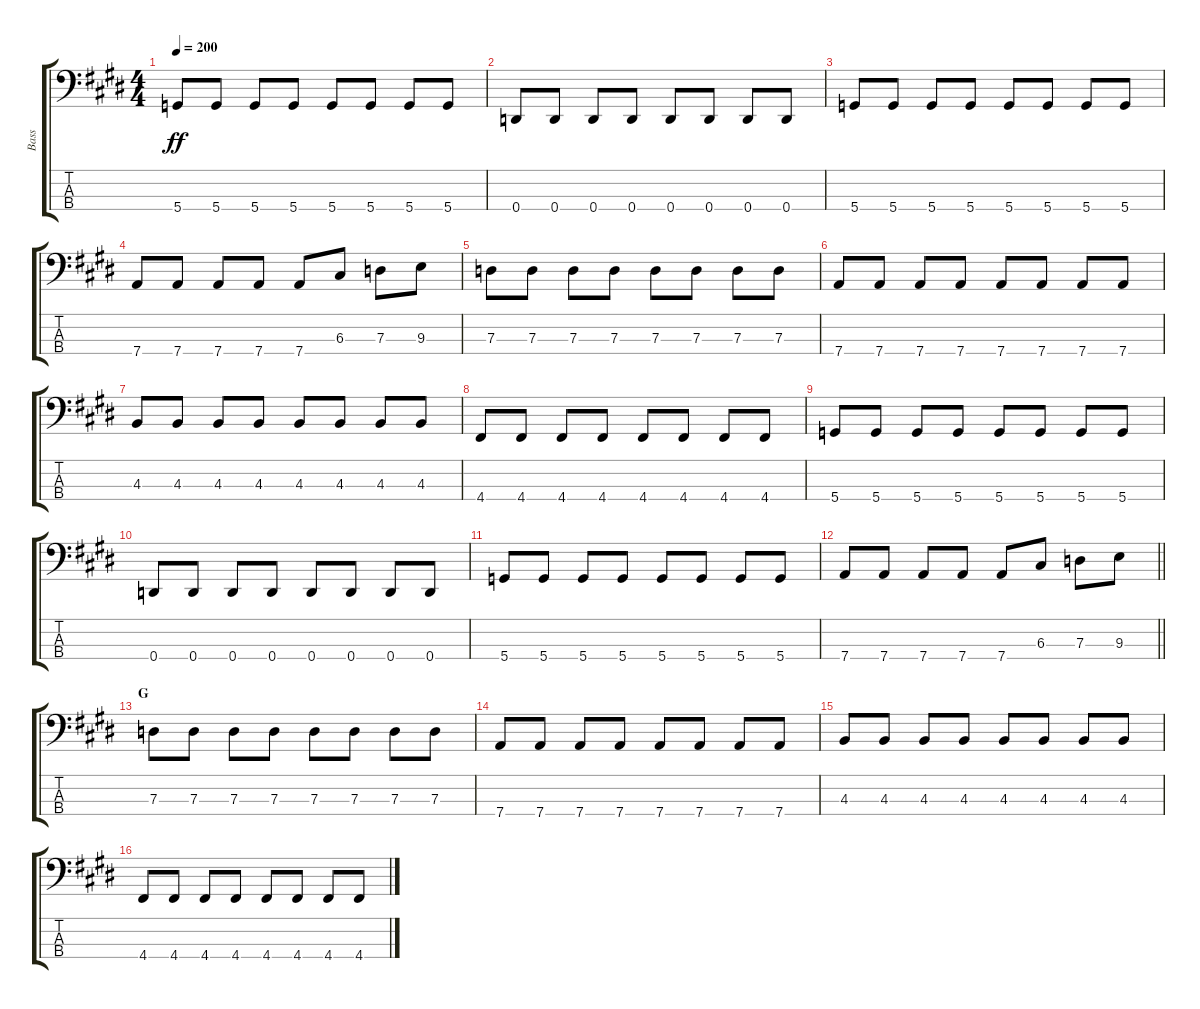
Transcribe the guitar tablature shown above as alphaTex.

\track ("Bass" "Bass") {instrument electricbasspick}
\staff {score tabs}
\tuning (F2 C2 G1 D1) {hide}
\ts (4 4)
\tempo 200
\clef f4
\ks e
5.4.8{dy ff} 5.4.8 5.4.8 5.4.8 5.4.8 5.4.8 5.4.8 5.4.8 |
0.4.8 0.4.8 0.4.8 0.4.8 0.4.8 0.4.8 0.4.8 0.4.8 |
5.4.8 5.4.8 5.4.8 5.4.8 5.4.8 5.4.8 5.4.8 5.4.8 |
7.4.8 7.4.8 7.4.8 7.4.8 7.4.8 6.3.8 7.3.8 9.3.8 |
7.3.8 7.3.8 7.3.8 7.3.8 7.3.8 7.3.8 7.3.8 7.3.8 |
7.4.8 7.4.8 7.4.8 7.4.8 7.4.8 7.4.8 7.4.8 7.4.8 |
4.3.8 4.3.8 4.3.8 4.3.8 4.3.8 4.3.8 4.3.8 4.3.8 |
4.4.8 4.4.8 4.4.8 4.4.8 4.4.8 4.4.8 4.4.8 4.4.8 |
5.4.8 5.4.8 5.4.8 5.4.8 5.4.8 5.4.8 5.4.8 5.4.8 |
0.4.8 0.4.8 0.4.8 0.4.8 0.4.8 0.4.8 0.4.8 0.4.8 |
5.4.8 5.4.8 5.4.8 5.4.8 5.4.8 5.4.8 5.4.8 5.4.8 |
\barLineRight lightlight
7.4.8 7.4.8 7.4.8 7.4.8 7.4.8 6.3.8 7.3.8 9.3.8 |
\section ("" "G")
7.3.8 7.3.8 7.3.8 7.3.8 7.3.8 7.3.8 7.3.8 7.3.8 |
7.4.8 7.4.8 7.4.8 7.4.8 7.4.8 7.4.8 7.4.8 7.4.8 |
4.3.8 4.3.8 4.3.8 4.3.8 4.3.8 4.3.8 4.3.8 4.3.8 |
4.4.8 4.4.8 4.4.8 4.4.8 4.4.8 4.4.8 4.4.8 4.4.8
